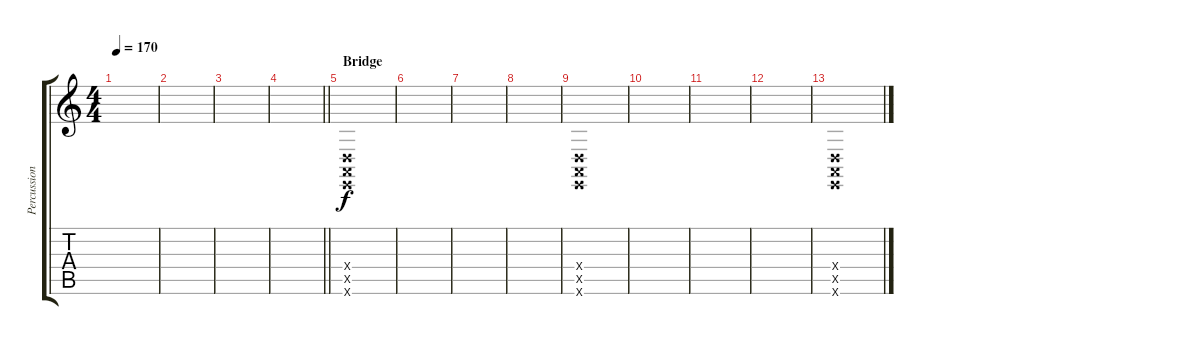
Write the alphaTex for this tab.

\track ("Percussion" "Percussion") {instrument taikodrum}
\staff {score tabs}
\tuning (E4 B3 G3 D3 A2 E2) {hide}
\ts (4 4)
\tempo 170
\clef g2
\ks c
|
|
|
\barLineRight lightlight
|
\section ("" "Bridge")
(0.4{x} 0.5{x} 0.6{x}).1 |
|
|
|
(0.4{x} 0.5{x} 0.6{x}).1 |
|
|
|
(0.4{x} 0.5{x} 0.6{x}).1
